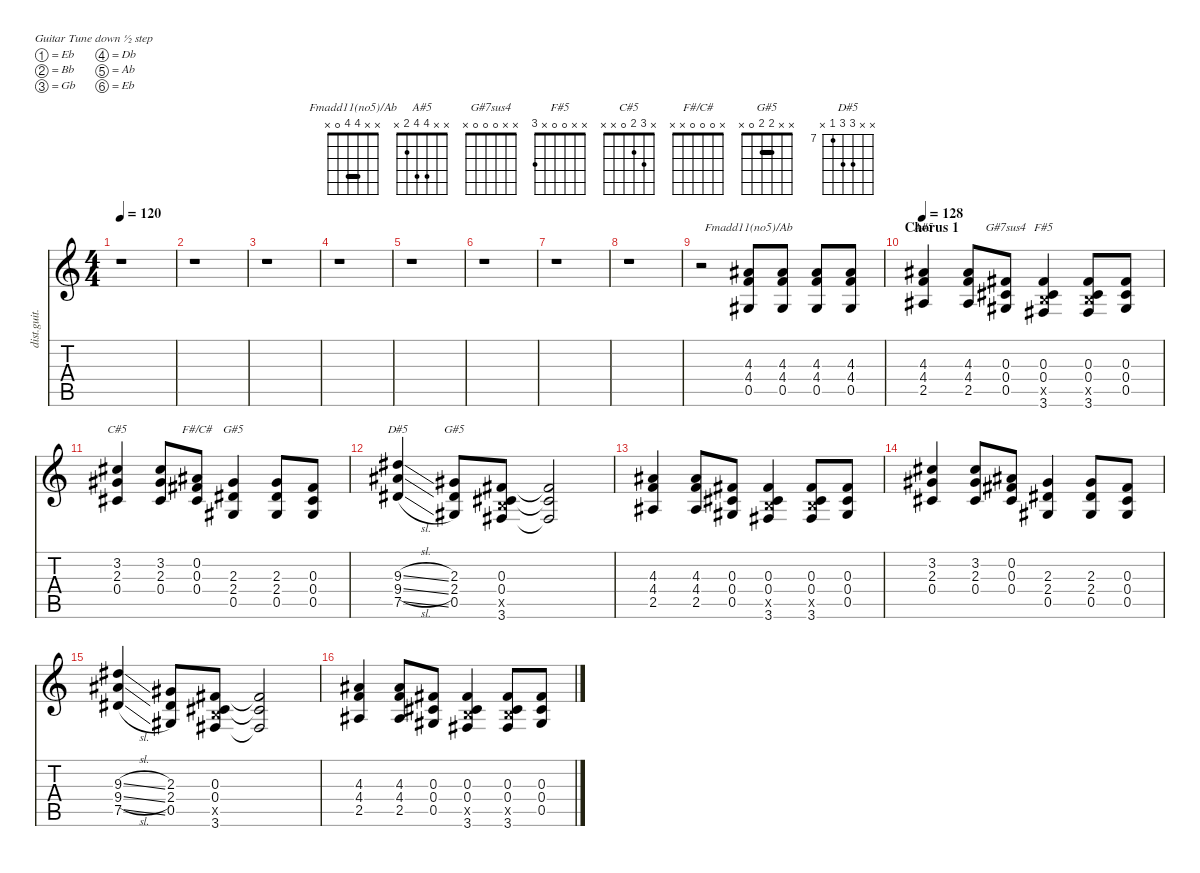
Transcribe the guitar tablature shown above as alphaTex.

\defaultSystemsLayout 4
\hideDynamics
\bracketExtendMode nobrackets
\otherSystemsTrackNameOrientation horizontal
\track ("Billy Corgan (Distorted Rhythm)" "dist.guit.") {instrument distortionguitar}
\staff {score tabs}
\tuning (Eb4 Bb3 Gb3 Db3 Ab2 Eb2)
\chord ("Fmadd11(no5)/Ab" x x 4 4 0 x) {barre 4}
\chord ("A#5" x x 4 4 2 x)
\chord ("G#7sus4" x x 0 0 0 x)
\chord ("F#5" x x 0 0 x 3)
\chord ("C#5" x 3 2 0 x x)
\chord ("F#/C#" x 0 0 0 x x)
\chord ("G#5" x x 2 2 0 x) {barre 2}
\chord ("D#5" x x 9 9 7 x) {firstfret 7}
\ts (4 4)
\tempo 120
\clef g2
\ks c
r.1{dy mf beam Down} |
r.1{beam Down} |
r.1{beam Down} |
r.1{beam Down} |
r.1{beam Down} |
r.1{beam Down} |
r.1{beam Down} |
r.1{beam Down} |
r.2{beam Down} (4.3{acc #} 4.4 0.5{acc #}).8{ch "Fmadd11(no5)/Ab" beam Up} (4.3{acc #} 4.4 0.5{acc #}).8{beam Up} (4.3{acc #} 4.4 0.5{acc #}).8{beam Up} (4.3{acc #} 4.4 0.5{acc #}).8{beam Up} |
\section ("" "Chorus 1")
\tempo 128
(4.3{acc #} 4.4 2.5{acc #}).4{ch "A#5" beam Up} (4.3{acc #} 4.4 2.5{acc #}).8{beam Up} (0.3{acc #} 0.4{acc #} 0.5{acc #}).8{ch "G#7sus4" beam Up} (0.3{acc #} 0.4{acc #} 3.5{x} 3.6{acc #}).4{ch "F#5" beam Up} (0.3{acc #} 0.4{acc #} 3.5{x} 3.6{acc #}).8{beam Up} (0.3{acc #} 0.4{acc #} 0.5{acc #}).8{beam Up} |
(3.2{acc #} 2.3{acc #} 0.4{acc #}).4{ch "C#5" beam Up} (3.2{acc #} 2.3{acc #} 0.4{acc #}).8{beam Up} (0.2{acc #} 0.3{acc #} 0.4{acc #}).8{ch "F#/C#" beam Up} (2.3{acc #} 2.4{acc #} 0.5{acc #}).4{ch "G#5" beam Up} (2.3{acc #} 2.4{acc #} 0.5{acc #}).8{beam Up} (0.3{acc #} 0.4{acc #} 0.5{acc #}).8{beam Up} |
(9.3{sl acc #} 9.4{sl acc #} 7.5{sl acc #}).4{ch "D#5" beam Up} (2.3{acc #} 2.4{acc #} 0.5{acc #}).8{ch "G#5" beam Up} (0.3{acc #} 0.4{acc #} 3.5{x} 3.6{acc #}).8{beam Up} (0.3{t acc #} 0.4{t acc #} 3.6{t acc #}).2{beam Up} |
(4.3{acc #} 4.4 2.5{acc #}).4{beam Up} (4.3{acc #} 4.4 2.5{acc #}).8{beam Up} (0.3{acc #} 0.4{acc #} 0.5{acc #}).8{beam Up} (0.3{acc #} 0.4{acc #} 3.5{x} 3.6{acc #}).4{beam Up} (0.3{acc #} 0.4{acc #} 3.5{x} 3.6{acc #}).8{beam Up} (0.3{acc #} 0.4{acc #} 0.5{acc #}).8{beam Up} |
(3.2{acc #} 2.3{acc #} 0.4{acc #}).4{beam Up} (3.2{acc #} 2.3{acc #} 0.4{acc #}).8{beam Up} (0.2{acc #} 0.3{acc #} 0.4{acc #}).8{beam Up} (2.3{acc #} 2.4{acc #} 0.5{acc #}).4{beam Up} (2.3{acc #} 2.4{acc #} 0.5{acc #}).8{beam Up} (0.3{acc #} 0.4{acc #} 0.5{acc #}).8{beam Up} |
(9.3{sl acc #} 9.4{sl acc #} 7.5{sl acc #}).4{beam Up} (2.3{acc #} 2.4{acc #} 0.5{acc #}).8{beam Up} (0.3{acc #} 0.4{acc #} 3.5{x} 3.6{acc #}).8{beam Up} (0.3{t acc #} 0.4{t acc #} 3.6{t acc #}).2{beam Up} |
(4.3{acc #} 4.4 2.5{acc #}).4{beam Up} (4.3{acc #} 4.4 2.5{acc #}).8{beam Up} (0.3{acc #} 0.4{acc #} 0.5{acc #}).8{beam Up} (0.3{acc #} 0.4{acc #} 3.5{x} 3.6{acc #}).4{beam Up} (0.3{acc #} 0.4{acc #} 3.5{x} 3.6{acc #}).8{beam Up} (0.3{acc #} 0.4{acc #} 0.5{acc #}).8{beam Up}
